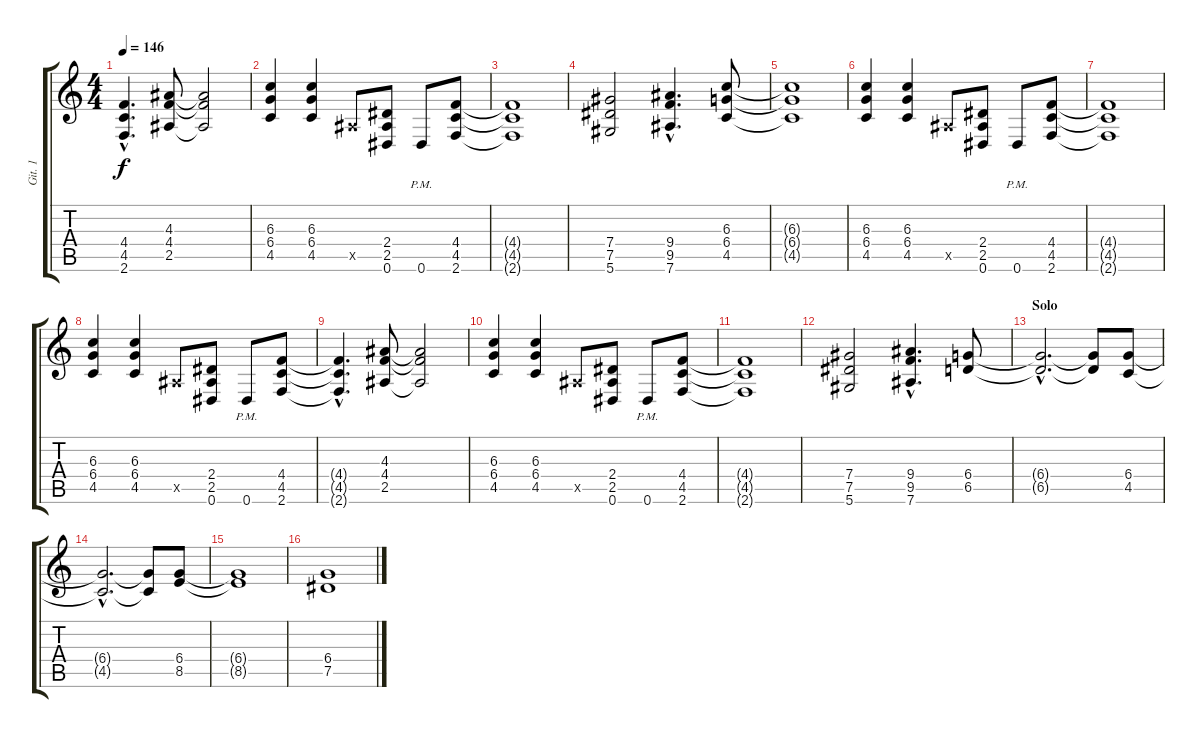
\track ("Git. 1" "Git. 1") {instrument distortionguitar}
\staff {score tabs}
\tuning (Eb4 Bb3 Gb3 Db3 Ab2 Eb2) {hide}
\ts (4 4)
\tempo 146
\clef g2
\ks c
(4.4{hac t} 4.5{hac t} 2.6{hac t}).4{d dy f} (4.3 4.4 2.5).8 (4.3{t} 4.4{t} 2.5{t}).2 |
(6.3 6.4 4.5).4 (6.3 6.4 4.5).4 2.5{x}.8 (2.4 2.5 0.6).8 0.6{pm}.8 (4.4 4.5 2.6).8 |
(4.4{t} 4.5{t} 2.6{t}).1 |
(7.4 7.5 5.6).2 (9.4{hac} 9.5{hac} 7.6{hac}).4{d} (6.3 6.4 4.5).8 |
(6.3{t} 6.4{t} 4.5{t}).1 |
(6.3 6.4 4.5).4 (6.3 6.4 4.5).4 2.5{x}.8 (2.4 2.5 0.6).8 0.6{pm}.8 (4.4 4.5 2.6).8 |
(4.4{t} 4.5{t} 2.6{t}).1 |
(6.3 6.4 4.5).4 (6.3 6.4 4.5).4 2.5{x}.8 (2.4 2.5 0.6).8 0.6{pm}.8 (4.4 4.5 2.6).8 |
(4.4{hac t} 4.5{hac t} 2.6{hac t}).4{d} (4.3 4.4 2.5).8 (4.3{t} 4.4{t} 2.5{t}).2 |
(6.3 6.4 4.5).4 (6.3 6.4 4.5).4 2.5{x}.8 (2.4 2.5 0.6).8 0.6{pm}.8 (4.4 4.5 2.6).8 |
(4.4{t} 4.5{t} 2.6{t}).1 |
(7.4 7.5 5.6).2 (9.4{hac} 9.5{hac} 7.6{hac}).4{d} (6.4 6.5).8{volume 11} |
\section ("" "Solo")
(6.4{hac t} 6.5{hac t}).2{d} (6.4{t} 6.5{t}).8 (6.4 4.5).8 |
(6.4{hac t} 4.5{hac t}).2{d} (6.4{t} 4.5{t}).8 (6.4 8.5).8 |
(6.4{t} 8.5{t}).1 |
(6.4 7.5).1
